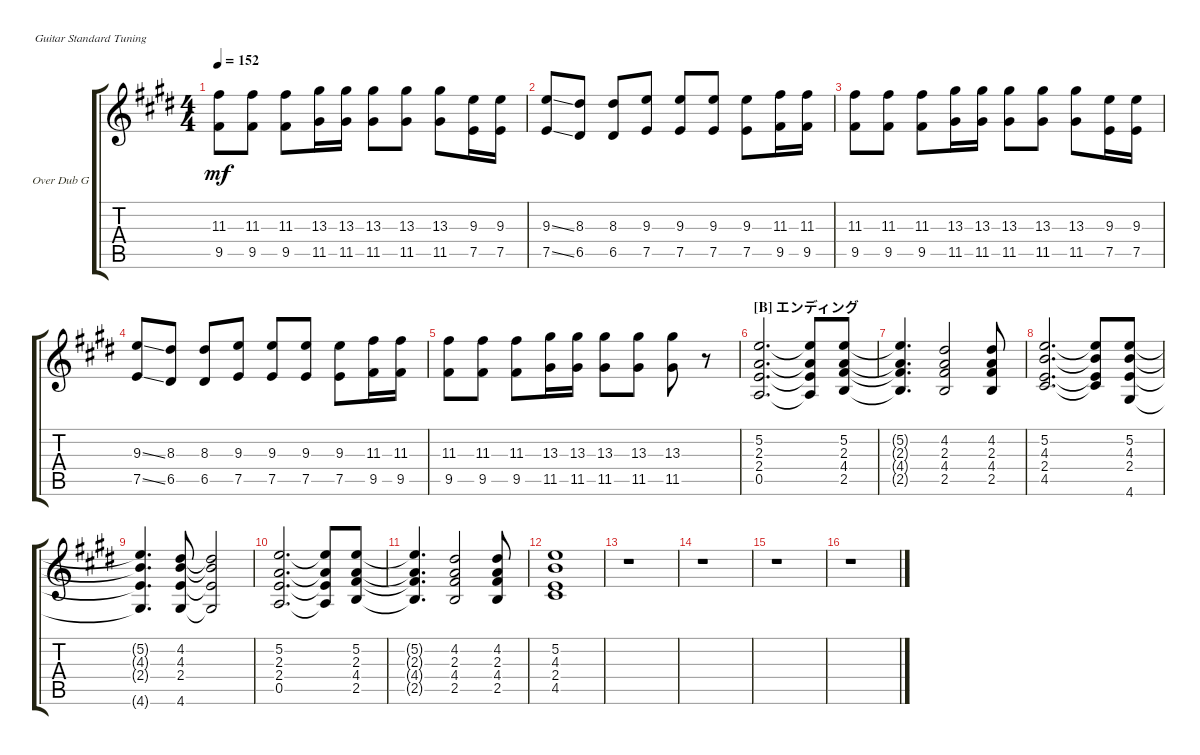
\bracketExtendMode groupsimilarinstruments
\firstSystemTrackNameOrientation horizontal
\otherSystemsTrackNameOrientation horizontal
\track ("Over Dub Guitar" "Over Dub G") {instrument acousticguitarnylon}
\staff {score tabs}
\tuning (E4 B3 G3 D3 A2 E2)
\ts (4 4)
\tempo 152
\clef g2
\ks e
(9.5 11.3).8{dy mf} (9.5 11.3).8 (9.5 11.3).8 (11.5 13.3).16 (11.5 13.3).16 (11.5 13.3).8 (11.5 13.3).8 (11.5 13.3).8 (7.5 9.3).16 (7.5 9.3).16 |
(7.5{ss} 9.3{ss}).8 (6.5 8.3).8 (6.5 8.3).8 (7.5 9.3).8 (7.5 9.3).8 (7.5 9.3).8 (7.5 9.3).8 (9.5 11.3).16 (9.5 11.3).16 |
(9.5 11.3).8 (9.5 11.3).8 (9.5 11.3).8 (11.5 13.3).16 (11.5 13.3).16 (11.5 13.3).8 (11.5 13.3).8 (11.5 13.3).8 (7.5 9.3).16 (7.5 9.3).16 |
(7.5{ss} 9.3{ss}).8 (6.5 8.3).8 (6.5 8.3).8 (7.5 9.3).8 (7.5 9.3).8 (7.5 9.3).8 (7.5 9.3).8 (9.5 11.3).16 (9.5 11.3).16 |
(9.5 11.3).8 (9.5 11.3).8 (9.5 11.3).8 (11.5 13.3).16 (11.5 13.3).16 (11.5 13.3).8 (11.5 13.3).8 (11.5 13.3).8 r.8 |
\section ("B" "エンディング")
(0.5 2.4 2.3 5.2).2{d} (0.5{t} 2.4{t} 2.3{t} 5.2{t}).8 (4.4 2.3 5.2 2.5).8 |
(4.4{t} 2.3{t} 5.2{t} 2.5{t}).4{d} (4.4 2.3 4.2 2.5).2 (4.4 2.3 4.2 2.5).8 |
(4.5 2.4 4.3 5.2).2{d} (4.5{t} 2.4{t} 4.3{t} 5.2{t}).8 (4.6 2.4 4.3 5.2).8 |
(4.6{t} 2.4{t} 4.3{t} 5.2{t}).4{d} (4.6 2.4 4.3 4.2).8 (4.6{t} 2.4{t} 4.3{t} 4.2{t}).2 |
(0.5 2.4 2.3 5.2).2{d} (0.5{t} 2.4{t} 2.3{t} 5.2{t}).8 (4.4 2.3 5.2 2.5).8 |
(4.4{t} 2.3{t} 5.2{t} 2.5{t}).4{d} (4.4 2.3 4.2 2.5).2 (4.4 2.3 4.2 2.5).8 |
(4.5 2.4 4.3 5.2).1 |
r.1 |
r.1 |
r.1 |
r.1
